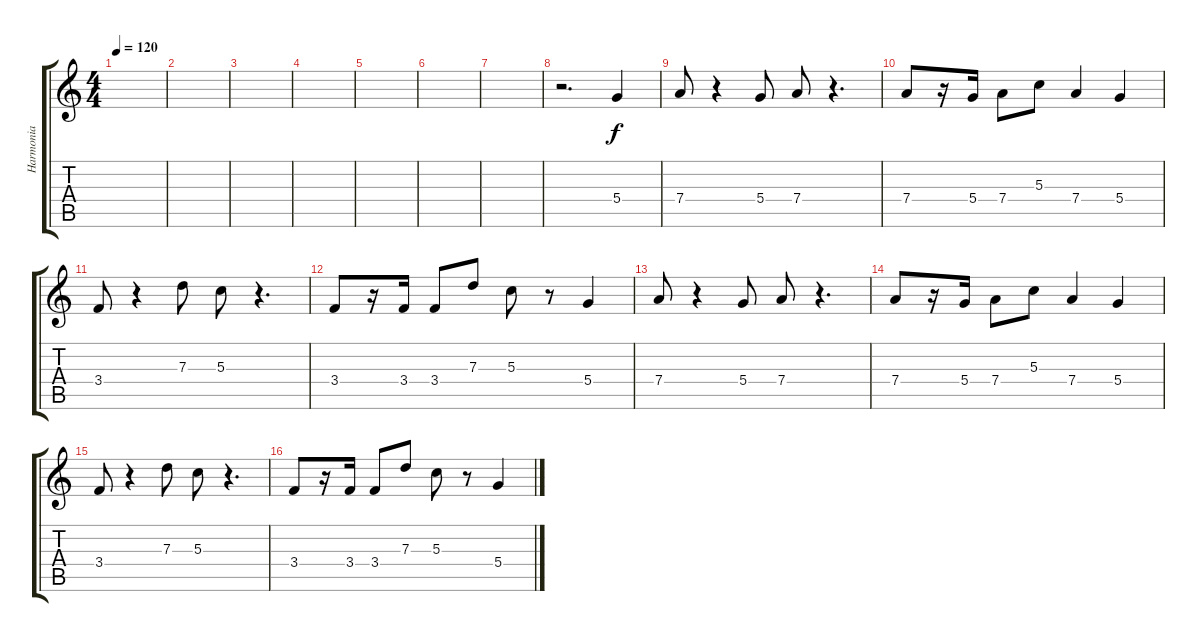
\track ("Harmonia" "Harmonia") {instrument distortionguitar}
\staff {score tabs}
\tuning (E4 B3 G3 D3 A2 E2) {hide}
\ts (4 4)
\tempo 120
\clef g2
\ks c
|
|
|
|
|
|
|
r.2{d} 5.4.4 |
7.4.8 r.4 5.4.8 7.4.8 r.4{d} |
7.4.8 r.16 5.4.16 7.4.8 5.3.8 7.4.4 5.4.4 |
3.4.8 r.4 7.3.8 5.3.8 r.4{d} |
3.4.8 r.16 3.4.16 3.4.8 7.3.8 5.3.8 r.8 5.4.4 |
7.4.8 r.4 5.4.8 7.4.8 r.4{d} |
7.4.8 r.16 5.4.16 7.4.8 5.3.8 7.4.4 5.4.4 |
3.4.8 r.4 7.3.8 5.3.8 r.4{d} |
3.4.8 r.16 3.4.16 3.4.8 7.3.8 5.3.8 r.8 5.4.4
